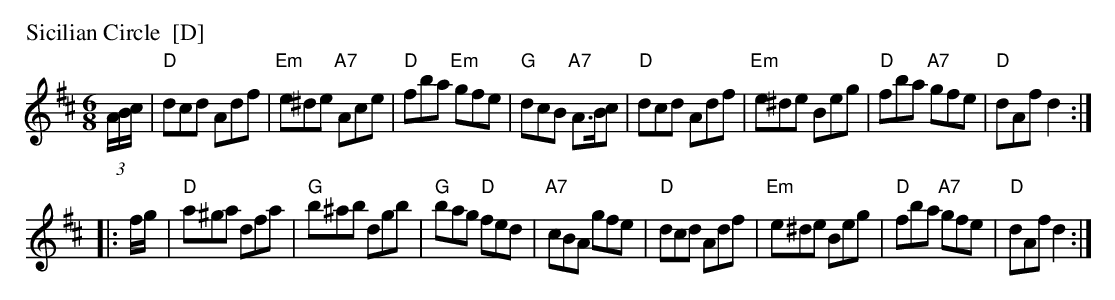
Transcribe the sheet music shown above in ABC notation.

X:1
M: 6/8
L: 1/8
P: Sicilian Circle  [D]
K: D
(3A/B/c/ \
| "D"dcd Adf | "Em"e^de "A7"Ace | "D"fba "Em"gfe | "G"dcB "A7"A>Bc \
| "D"dcd Adf | "Em"e^de Beg | "D"fba "A7"gfe | "D"dAf d2 :|
|: f/g/ \
| "D"a^ga dfa | "G"b^ab dgb | "G"bag "D"fed | "A7"cBA gfe \
| "D"dcd  Adf | "Em"e^de Beg | "D"fba "A7"gfe | "D"dAf d2 :|
